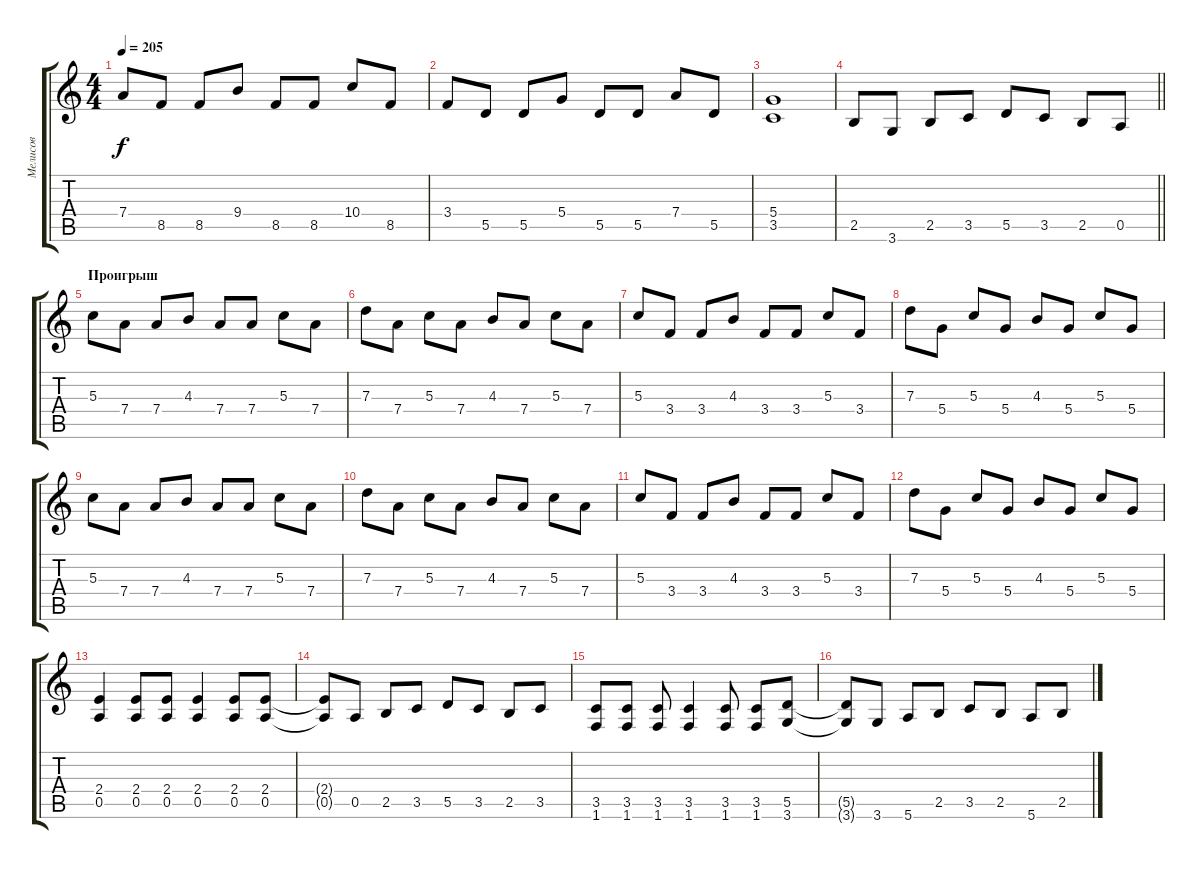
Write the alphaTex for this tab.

\track ("Мелисов" "Мелисов") {instrument overdrivenguitar}
\staff {score tabs}
\tuning (E4 B3 G3 D3 A2 E2) {hide}
\ts (4 4)
\tempo 205
\clef g2
\ks c
7.4.8{dy f} 8.5.8 8.5.8 9.4.8 8.5.8 8.5.8 10.4.8 8.5.8 |
3.4.8 5.5.8 5.5.8 5.4.8 5.5.8 5.5.8 7.4.8 5.5.8 |
(5.4 3.5).1 |
\barLineRight lightlight
2.5.8 3.6.8 2.5.8 3.5.8 5.5.8 3.5.8 2.5.8 0.5.8 |
\section ("" "Проигрыш")
5.3.8 7.4.8 7.4.8 4.3.8 7.4.8 7.4.8 5.3.8 7.4.8 |
7.3.8 7.4.8 5.3.8 7.4.8 4.3.8 7.4.8 5.3.8 7.4.8 |
5.3.8 3.4.8 3.4.8 4.3.8 3.4.8 3.4.8 5.3.8 3.4.8 |
7.3.8 5.4.8 5.3.8 5.4.8 4.3.8 5.4.8 5.3.8 5.4.8 |
5.3.8 7.4.8 7.4.8 4.3.8 7.4.8 7.4.8 5.3.8 7.4.8 |
7.3.8 7.4.8 5.3.8 7.4.8 4.3.8 7.4.8 5.3.8 7.4.8 |
5.3.8 3.4.8 3.4.8 4.3.8 3.4.8 3.4.8 5.3.8 3.4.8 |
7.3.8 5.4.8 5.3.8 5.4.8 4.3.8 5.4.8 5.3.8 5.4.8 |
(2.4 0.5).4 (2.4 0.5).8 (2.4 0.5).8 (2.4 0.5).4 (2.4 0.5).8 (2.4 0.5).8 |
(2.4{t} 0.5{t}).8 0.5.8 2.5.8 3.5.8 5.5.8 3.5.8 2.5.8 3.5.8 |
(3.5 1.6).8 (3.5 1.6).8 (3.5 1.6).8 (3.5 1.6).4 (3.5 1.6).8 (3.5 1.6).8 (5.5 3.6).8 |
(5.5{t} 3.6{t}).8 3.6.8 5.6.8 2.5.8 3.5.8 2.5.8 5.6.8 2.5.8
